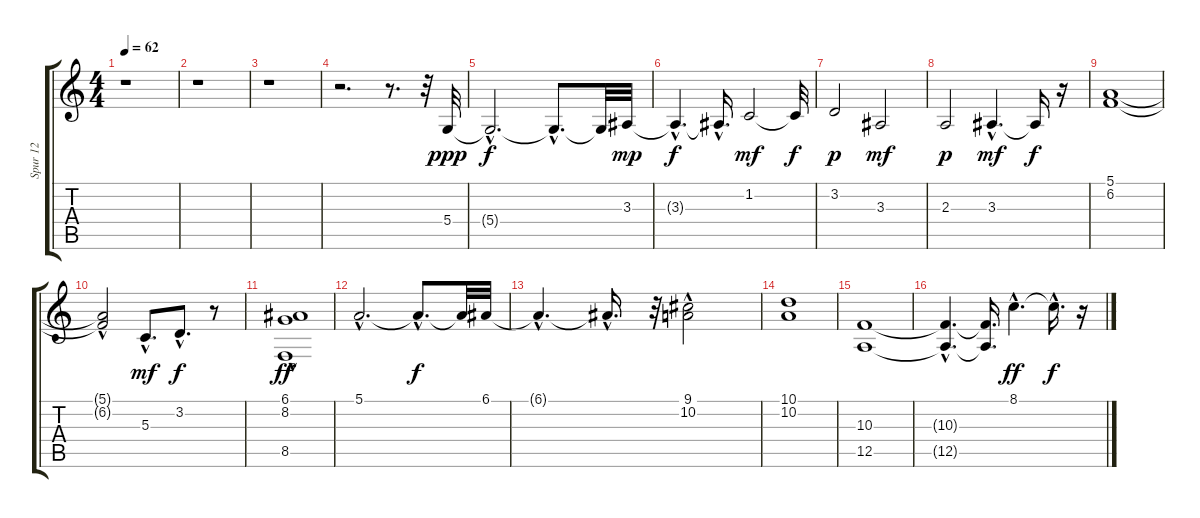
\track ("Spur 12" "Spur 12") {instrument stringensemble1}
\staff {score tabs}
\tuning (E4 B3 G3 D3 A2 E2) {hide}
\ts (4 4)
\tempo 62
\clef g2
\ks c
r.1{dy ppp} |
r.1 |
r.1 |
r.2{d} r.8{d} r.32 5.4.32 |
5.4{hac t}.2{d dy f} 5.4{hac t}.8{d} 5.4{t}.32 3.3.32{dy mp} |
3.3{hac t}.4{d dy f} 3.3{hac t}.16{d} 1.2.2{dy mf} 1.2{t}.32{dy f} |
3.2.2{dy p} 3.3.2{dy mf} |
2.3.2{dy p} 3.3{hac}.4{d dy mf} 3.3{t}.16{dy f} r.16 |
(5.1 6.2).1 |
(5.1{hac t} 6.2{hac t}).2 5.3{hac}.8{d dy mf} 3.2{hac}.8{d dy f} r.8 |
(6.1 8.2{hac} 8.5).1{dy ff} |
5.1{hac}.2{d} 5.1{hac t}.8{d dy f} 5.1{t}.32 6.1.32{volume 13} |
6.1{hac t}.4{d} 6.1{hac t}.16{d} r.32 (9.1{hac} 10.2).2{volume 15} |
(10.1 10.2).1 |
(10.3 12.5).1 |
(10.3{hac t} 12.5{hac t}).4{d} (10.3{t} 12.5{t}).16{d} 8.1{hac}.4{d dy ff} 8.1{hac t}.16{d dy f} r.16
